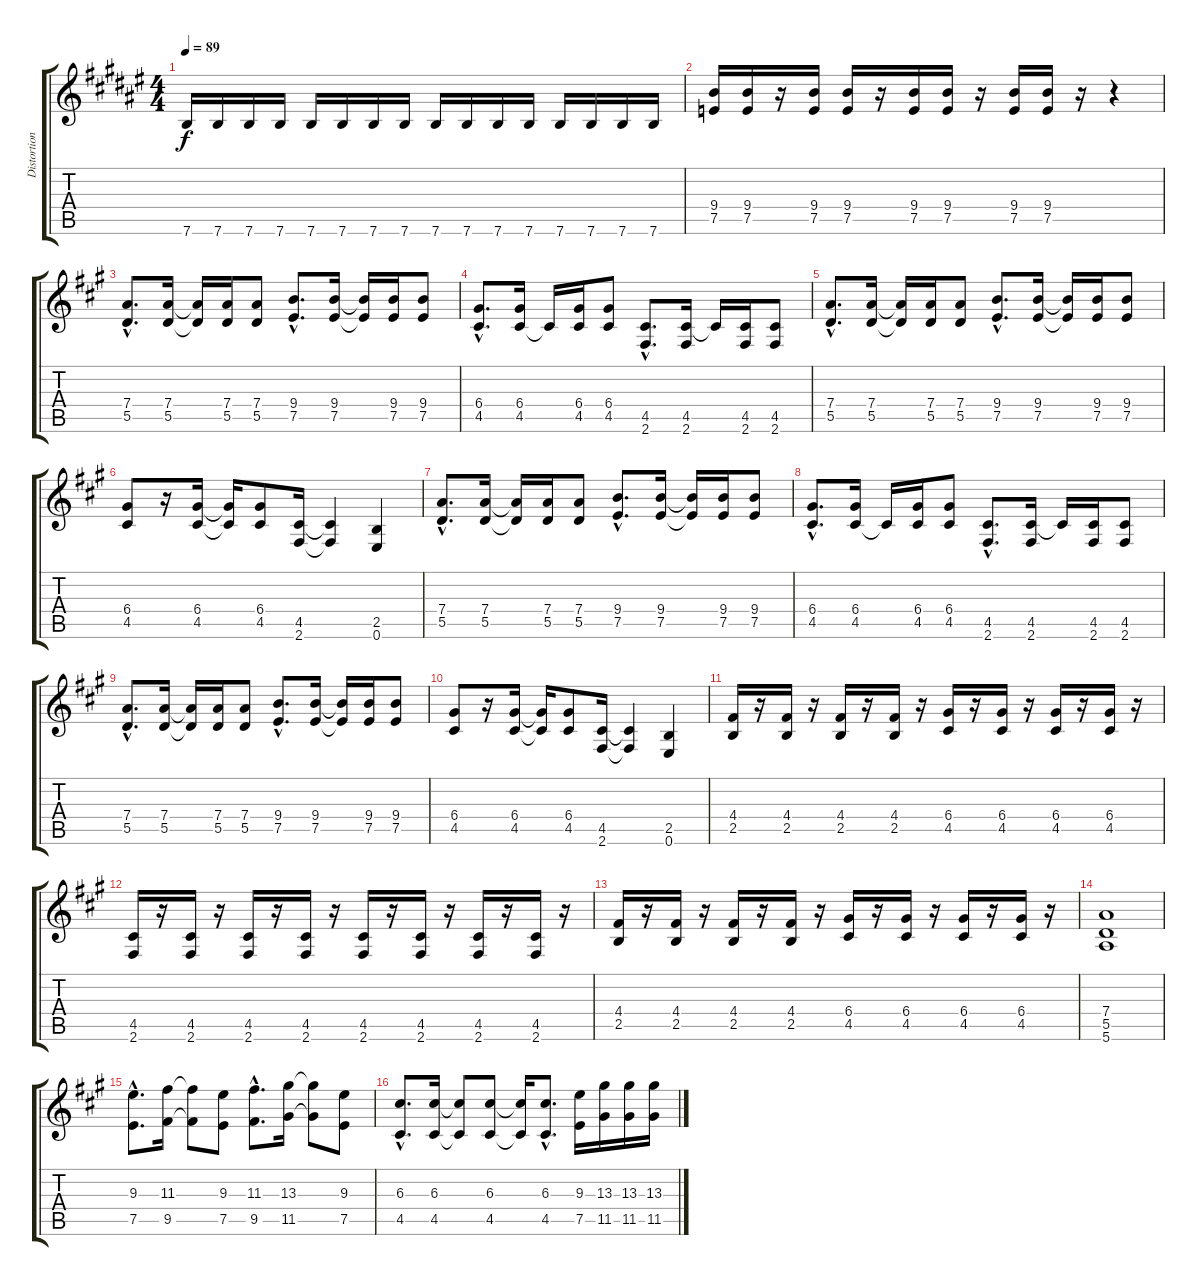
\track ("Distortion" "Distortion") {instrument overdrivenguitar}
\staff {score tabs}
\tuning (E4 B3 G3 D3 A2 E2) {hide}
\ts (4 4)
\tempo 89
\clef g2
\ks f#
7.6.16{dy f} 7.6.16 7.6.16 7.6.16 7.6.16 7.6.16 7.6.16 7.6.16 7.6.16 7.6.16 7.6.16 7.6.16 7.6.16 7.6.16 7.6.16 7.6.16 |
(9.4 7.5).16 (9.4 7.5).16 r.16 (9.4 7.5).16 (9.4 7.5).16 r.16 (9.4 7.5).16 (9.4 7.5).16 r.16 (9.4 7.5).16 (9.4 7.5).16 r.16 r.4 |
\ks f#minor
(7.4{hac} 5.5{hac}).8{d} (7.4 5.5).16 (7.4{t} 5.5{t}).16 (7.4 5.5).16 (7.4 5.5).8 (9.4{hac} 7.5{hac}).8{d} (9.4 7.5).16 (9.4{t} 7.5{t}).16 (9.4 7.5).16 (9.4 7.5).8 |
(6.4{hac} 4.5{hac}).8{d} (6.4 4.5).16 4.5{t}.16 (6.4 4.5).16 (6.4 4.5).8 (4.5{hac} 2.6{hac}).8{d} (4.5 2.6).16 4.5{t}.16 (4.5 2.6).16 (4.5 2.6).8 |
(7.4{hac} 5.5{hac}).8{d} (7.4 5.5).16 (7.4{t} 5.5{t}).16 (7.4 5.5).16 (7.4 5.5).8 (9.4{hac} 7.5{hac}).8{d} (9.4 7.5).16 (9.4{t} 7.5{t}).16 (9.4 7.5).16 (9.4 7.5).8 |
(6.4 4.5).8 r.16 (6.4 4.5).16 (6.4{t} 4.5{t}).16 (6.4 4.5).8 (4.5 2.6).16 (4.5{t} 2.6{t}).4 (2.5 0.6).4 |
(7.4{hac} 5.5{hac}).8{d} (7.4 5.5).16 (7.4{t} 5.5{t}).16 (7.4 5.5).16 (7.4 5.5).8 (9.4{hac} 7.5{hac}).8{d} (9.4 7.5).16 (9.4{t} 7.5{t}).16 (9.4 7.5).16 (9.4 7.5).8 |
(6.4{hac} 4.5{hac}).8{d} (6.4 4.5).16 4.5{t}.16 (6.4 4.5).16 (6.4 4.5).8 (4.5{hac} 2.6{hac}).8{d} (4.5 2.6).16 4.5{t}.16 (4.5 2.6).16 (4.5 2.6).8 |
(7.4{hac} 5.5{hac}).8{d} (7.4 5.5).16 (7.4{t} 5.5{t}).16 (7.4 5.5).16 (7.4 5.5).8 (9.4{hac} 7.5{hac}).8{d} (9.4 7.5).16 (9.4{t} 7.5{t}).16 (9.4 7.5).16 (9.4 7.5).8 |
(6.4 4.5).8 r.16 (6.4 4.5).16 (6.4{t} 4.5{t}).16 (6.4 4.5).8 (4.5 2.6).16 (4.5{t} 2.6{t}).4 (2.5 0.6).4 |
(4.4 2.5).16 r.16 (4.4 2.5).16 r.16 (4.4 2.5).16 r.16 (4.4 2.5).16 r.16 (6.4 4.5).16 r.16 (6.4 4.5).16 r.16 (6.4 4.5).16 r.16 (6.4 4.5).16 r.16 |
(4.5 2.6).16 r.16 (4.5 2.6).16 r.16 (4.5 2.6).16 r.16 (4.5 2.6).16 r.16 (4.5 2.6).16 r.16 (4.5 2.6).16 r.16 (4.5 2.6).16 r.16 (4.5 2.6).16 r.16 |
(4.4 2.5).16 r.16 (4.4 2.5).16 r.16 (4.4 2.5).16 r.16 (4.4 2.5).16 r.16 (6.4 4.5).16 r.16 (6.4 4.5).16 r.16 (6.4 4.5).16 r.16 (6.4 4.5).16 r.16 |
(7.4 5.5 5.6).1 |
(9.3{hac} 7.5{hac}).8{d} (11.3 9.5).16 (11.3{t} 9.5{t}).8 (9.3 7.5).8 (11.3{hac} 9.5{hac}).8{d} (13.3 11.5).16 (13.3{t} 11.5{t}).8 (9.3 7.5).8 |
(6.3{hac} 4.5{hac}).8{d} (6.3 4.5).16 (6.3{t} 4.5{t}).8 (6.3 4.5).8 (6.3{t} 4.5{t}).16 (6.3{hac} 4.5{hac}).8{d} (9.3 7.5).16 (13.3 11.5).16 (13.3 11.5).16 (13.3 11.5).16
